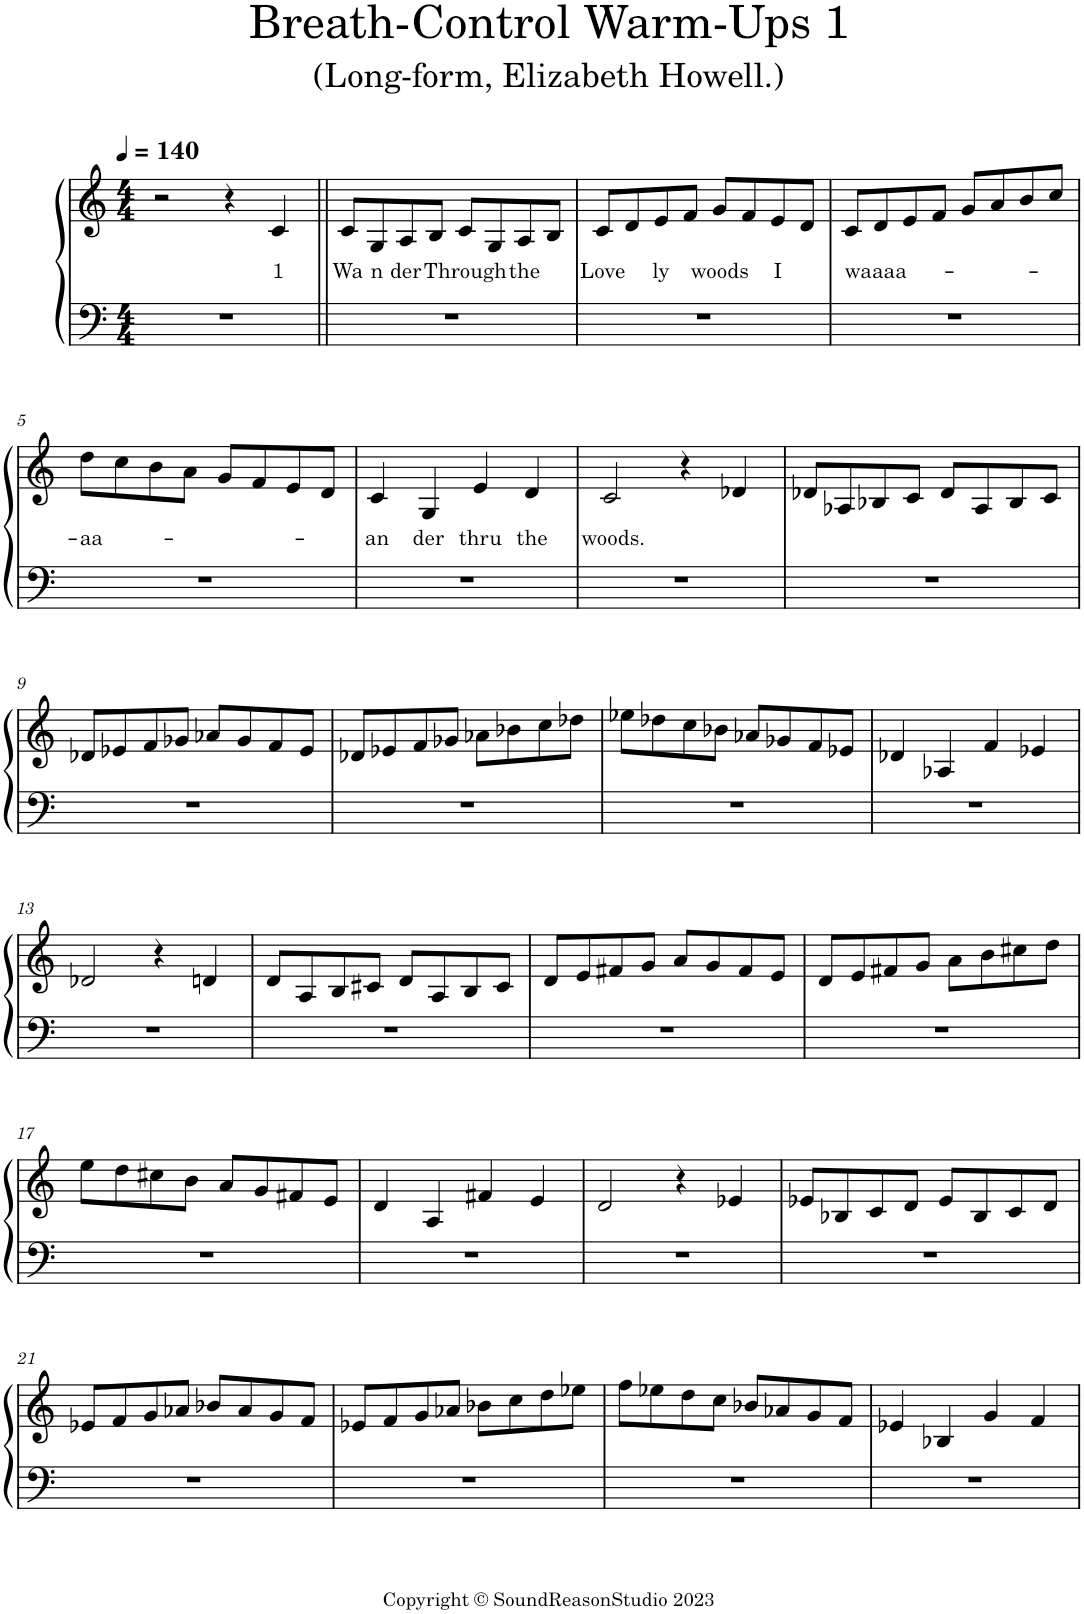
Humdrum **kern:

**kern	**kern	**text
*part1	*part1	*part1
*staff2	*staff1	*staff1
*I"Piano	*	*
*I'Pno.	*	*
*clefF4	*clefG2	*
*k[]	*k[]	*
*M4/4	*M4/4	*
*MM140	*MM140	*
=1	=1	=1
1r	2r	.
.	4r	.
!	!	!LO:LY:b
.	4c/	1
=2||	=2||	=2||
!	!	!LO:LY:b
1r	8c/L	Wa
!	!	!LO:LY:b
.	8G/	n
!	!	!LO:LY:b
.	8A/	der
.	8B/J	.
!	!	!LO:LY:b
.	8c/L	Through
.	8G/	.
!	!	!LO:LY:b
.	8A/	the
.	8B/J	.
=3	=3	=3
!	!	!LO:LY:b
1r	8c/L	Love
.	8d/	.
!	!	!LO:LY:b
.	8e/	ly
.	8f/J	.
!	!	!LO:LY:b
.	8g/L	woods
.	8f/	.
!	!	!LO:LY:b
.	8e/	I
.	8d/J	.
=4	=4	=4
!	!	!LO:LY:b
1r	8c/L	waaaa-
.	8d/	.
.	8e/	.
.	8f/J	.
.	8g/L	.
.	8a/	.
.	8b/	.
.	8cc/J	.
!!LO:LB:g=z
=5	=5	=5
!	!	!LO:LY:b
1r	8dd\L	aa-
.	8cc\	.
.	8b\	.
.	8a\J	.
.	8g/L	.
.	8f/	.
.	8e/	.
.	8d/J	.
=6	=6	=6
!	!	!LO:LY:b
1r	4c/	-an
!	!	!LO:LY:b
.	4G/	der
!	!	!LO:LY:b
.	4e/	thru
!	!	!LO:LY:b
.	4d/	the
=7	=7	=7
!	!	!LO:LY:b
1r	2c/	woods.
.	4r	.
.	4d-X/	.
=8	=8	=8
1r	8d-X/L	.
.	8A-X/	.
.	8B-X/	.
.	8c/J	.
.	8d-/L	.
.	8A-/	.
.	8B-/	.
.	8c/J	.
!!LO:LB:g=z
=9	=9	=9
1r	8d-X/L	.
.	8e-X/	.
.	8f/	.
.	8g-X/J	.
.	8a-X/L	.
.	8g-/	.
.	8f/	.
.	8e-/J	.
=10	=10	=10
1r	8d-X/L	.
.	8e-X/	.
.	8f/	.
.	8g-X/J	.
.	8a-X\L	.
.	8b-X\	.
.	8cc\	.
.	8dd-X\J	.
=11	=11	=11
1r	8ee-X\L	.
.	8dd-X\	.
.	8cc\	.
.	8b-X\J	.
.	8a-X/L	.
.	8g-X/	.
.	8f/	.
.	8e-X/J	.
=12	=12	=12
1r	4d-X/	.
.	4A-X/	.
.	4f/	.
.	4e-X/	.
!!LO:LB:g=z
=13	=13	=13
1r	2d-X/	.
.	4r	.
.	4dn/	.
=14	=14	=14
1r	8d/L	.
.	8A/	.
.	8B/	.
.	8c#X/J	.
.	8d/L	.
.	8A/	.
.	8B/	.
.	8c#/J	.
=15	=15	=15
1r	8d/L	.
.	8e/	.
.	8f#X/	.
.	8g/J	.
.	8a/L	.
.	8g/	.
.	8f#/	.
.	8e/J	.
=16	=16	=16
1r	8d/L	.
.	8e/	.
.	8f#X/	.
.	8g/J	.
.	8a\L	.
.	8b\	.
.	8cc#X\	.
.	8dd\J	.
!!LO:LB:g=z
=17	=17	=17
1r	8ee\L	.
.	8dd\	.
.	8cc#X\	.
.	8b\J	.
.	8a/L	.
.	8g/	.
.	8f#X/	.
.	8e/J	.
=18	=18	=18
1r	4d/	.
.	4A/	.
.	4f#X/	.
.	4e/	.
=19	=19	=19
1r	2d/	.
.	4r	.
.	4e-X/	.
=20	=20	=20
1r	8e-X/L	.
.	8B-X/	.
.	8c/	.
.	8d/J	.
.	8e-/L	.
.	8B-/	.
.	8c/	.
.	8d/J	.
!!LO:LB:g=z
=21	=21	=21
1r	8e-X/L	.
.	8f/	.
.	8g/	.
.	8a-X/J	.
.	8b-X/L	.
.	8a-/	.
.	8g/	.
.	8f/J	.
=22	=22	=22
1r	8e-X/L	.
.	8f/	.
.	8g/	.
.	8a-X/J	.
.	8b-X\L	.
.	8cc\	.
.	8dd\	.
.	8ee-X\J	.
=23	=23	=23
1r	8ff\L	.
.	8ee-X\	.
.	8dd\	.
.	8cc\J	.
.	8b-X/L	.
.	8a-X/	.
.	8g/	.
.	8f/J	.
=24	=24	=24
1r	4e-X/	.
.	4B-X/	.
.	4g/	.
.	4f/	.
=	=	=
*-	*-	*-
